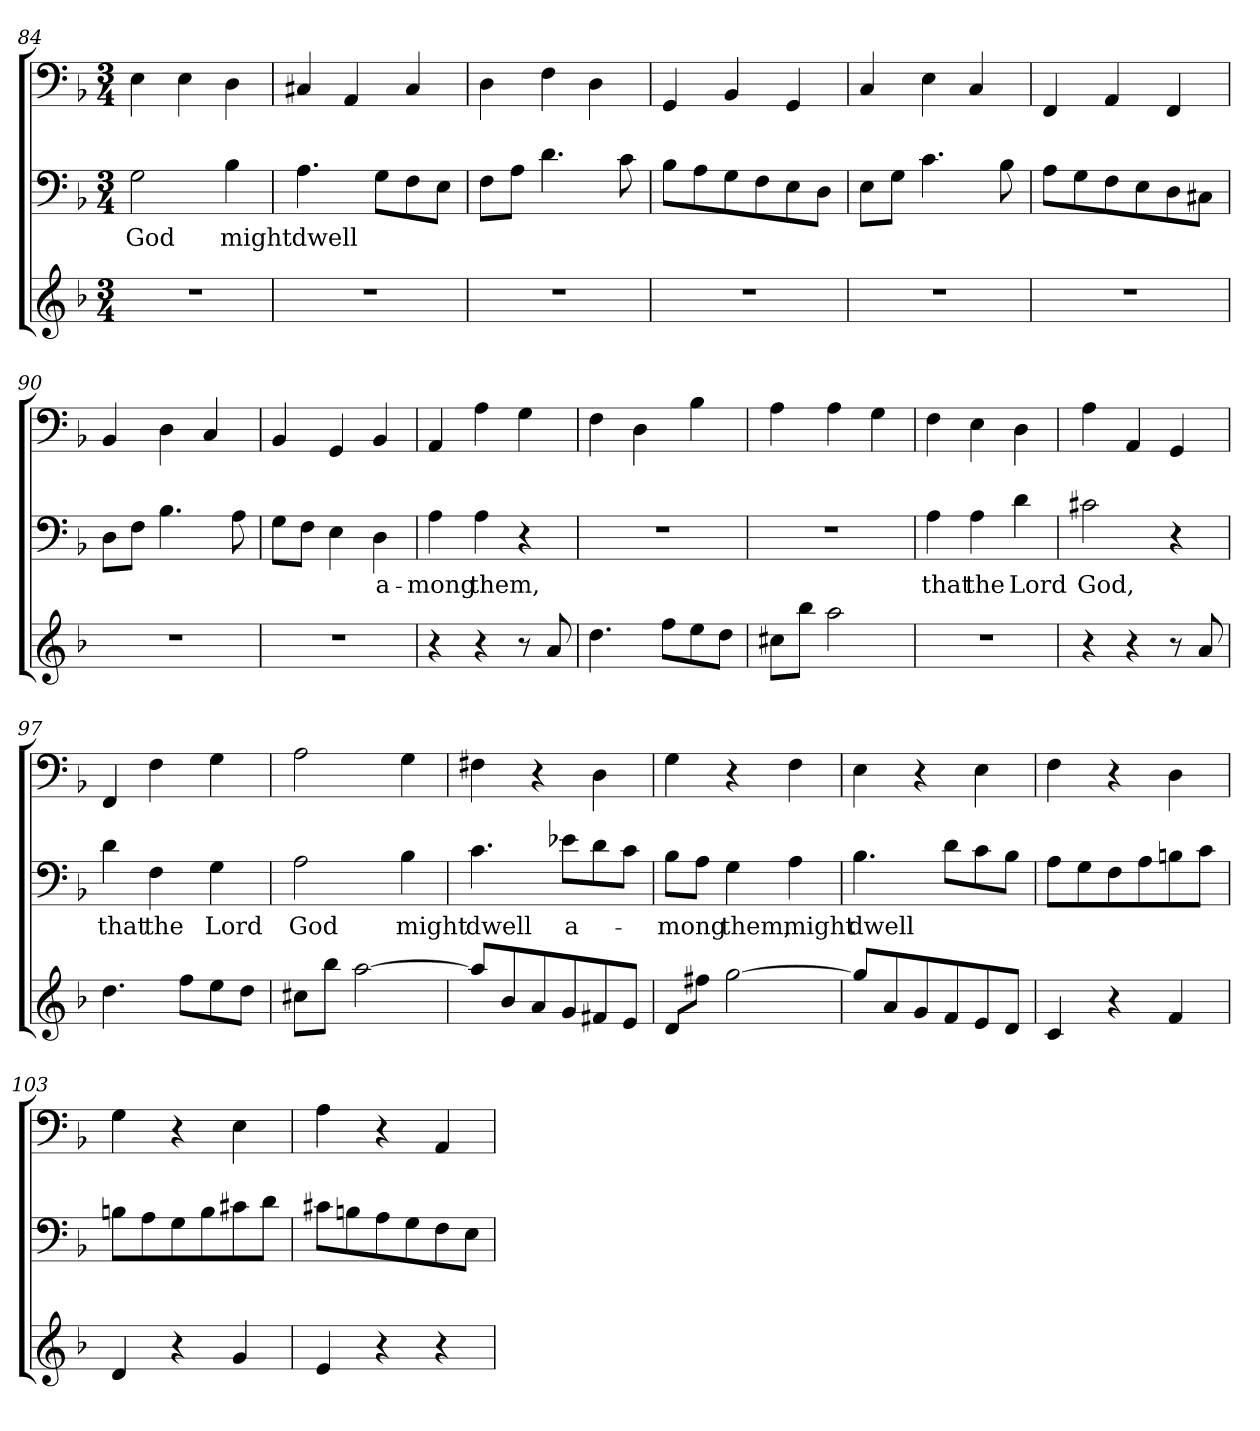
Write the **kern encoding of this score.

**kern	**kern	**text	**kern
*part3	*part2	*part2	*part1
*staff3	*staff2	*staff2	*staff1
*clefG2	*clefF4	*	*clefF4
*k[b-]	*k[b-]	*	*k[b-]
*d:	*d:	*	*d:
*M3/4	*M3/4	*	*M3/4
=84	=84	=84	=84
2.r	2G\	God	4E\
.	.	.	4E\
.	4B-\	might	4D\
=85	=85	=85	=85
2.r	4.A\	dwell	4C#X/
.	.	.	4AA/
.	8G\L	.	.
.	8F\	.	4C#/
.	8E\J	.	.
=86	=86	=86	=86
2.r	8F\L	.	4D\
.	8A\J	.	.
.	4.d\	.	4F\
.	.	.	4D\
.	8c\	.	.
=87	=87	=87	=87
2.r	8B-\L	.	4GG/
.	8A\	.	.
.	8G\	.	4BB-/
.	8F\	.	.
.	8E\	.	4GG/
.	8D\J	.	.
=88	=88	=88	=88
2.r	8E\L	.	4C/
.	8G\J	.	.
.	4.c\	.	4E\
.	.	.	4C/
.	8B-\	.	.
=89	=89	=89	=89
2.r	8A\L	.	4FF/
.	8G\	.	.
.	8F\	.	4AA/
.	8E\	.	.
.	8D\	.	4FF/
.	8C#X\J	.	.
=90	=90	=90	=90
2.r	8D\L	.	4BB-/
.	8F\J	.	.
.	4.B-\	.	4D\
.	.	.	4C/
.	8A\	.	.
=91	=91	=91	=91
2.r	8G\L	.	4BB-/
.	8F\J	.	.
.	4E\	.	4GG/
.	4D\	a-	4BB-/
=92	=92	=92	=92
4r	4A\	-mong	4AA/
4r	4A\	them,	4A\
8r	4r	.	4G\
8a/	.	.	.
=93	=93	=93	=93
4.dd\	2.r	.	4F\
.	.	.	4D\
8ff\L	.	.	.
8ee\	.	.	4B-\
8dd\J	.	.	.
=94	=94	=94	=94
8cc#X\L	2.r	.	4A\
8bb-\J	.	.	.
2aa\	.	.	4A\
.	.	.	4G\
=95	=95	=95	=95
2.r	4A\	that	4F\
.	4A\	the	4E\
.	4d\	Lord	4D\
=96	=96	=96	=96
4r	2c#X\	God,	4A\
4r	.	.	4AA/
8r	4r	.	4GG/
8a/	.	.	.
=97	=97	=97	=97
4.dd\	4d\	that	4FF/
.	4F\	the	4F\
8ff\L	.	.	.
8ee\	4G\	Lord	4G\
8dd\J	.	.	.
=98	=98	=98	=98
8cc#X\L	2A\	God	2A\
8bb-\J	.	.	.
[2aa\	.	.	.
.	4B-\	might	4G\
=99	=99	=99	=99
8aa/L]	4.c\	dwell	4F#X\
8b-/	.	.	.
8a/	.	.	4r
8g/	8e-X\L	a-	.
8f#X/	8d\	.	4D\
8e/J	8c\J	.	.
=100	=100	=100	=100
8d/L	8B-\L	-mong	4G\
8ff#X\J	8A\J	.	.
[2gg\	4G\	them,	4r
.	4A\	might	4F\
=101	=101	=101	=101
8gg/L]	4.B-\	dwell	4E\
8a/	.	.	.
8g/	.	.	4r
8f/	8d\L	.	.
8e/	8c\	.	4E\
8d/J	8B-\J	.	.
=102	=102	=102	=102
4c/	8A\L	.	4F\
.	8G\	.	.
4r	8F\	.	4r
.	8A\	.	.
4f/	8Bn\	.	4D\
.	8c\J	.	.
=103	=103	=103	=103
4d/	8Bn\L	.	4G\
.	8A\	.	.
4r	8G\	.	4r
.	8B\	.	.
4g/	8c#X\	.	4E\
.	8d\J	.	.
=104	=104	=104	=104
4e/	8c#X\L	.	4A\
.	8Bn\	.	.
4r	8A\	.	4r
.	8G\	.	.
4r	8F\	.	4AA/
.	8E\J	.	.
=	=	=	=
*-	*-	*-	*-
